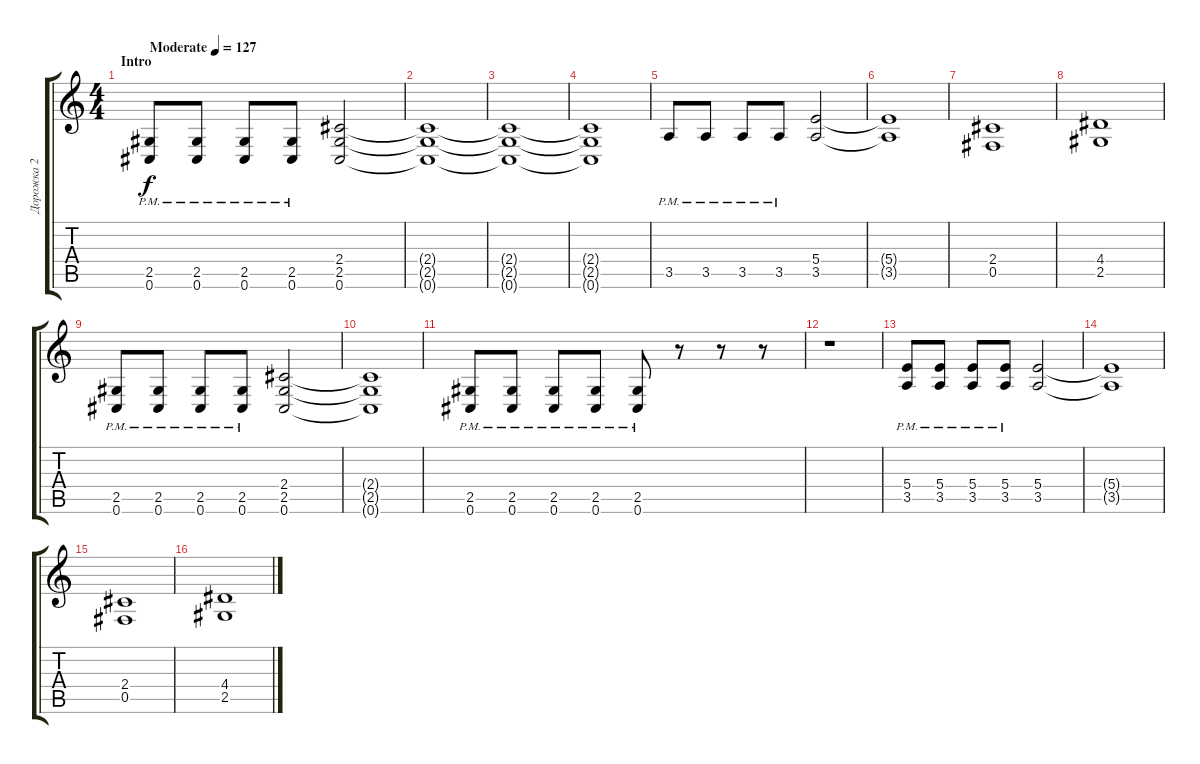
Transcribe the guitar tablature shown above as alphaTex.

\track ("Дорожка 2" "Дорожка 2") {instrument distortionguitar}
\staff {score tabs}
\tuning (Db4 Ab3 E3 B2 Gb2 Db2) {hide}
\ts (4 4)
\section ("" "Intro")
\tempo (127 "Moderate")
\clef g2
\ks c
(2.5{pm} 0.6{pm}).8{dy f instrument distortionguitar} (2.5{pm} 0.6{pm}).8 (2.5{pm} 0.6{pm}).8 (2.5{pm} 0.6{pm}).8 (2.4 2.5 0.6).2 |
(2.4{t} 2.5{t} 0.6{t}).1 |
(2.4{t} 2.5{t} 0.6{t}).1 |
(2.4{t} 2.5{t} 0.6{t}).1 |
3.5{pm}.8 3.5{pm}.8 3.5{pm}.8 3.5{pm}.8 (5.4 3.5).2 |
(5.4{t} 3.5{t}).1 |
(2.4 0.5).1 |
(4.4 2.5).1 |
(2.5{pm} 0.6{pm}).8 (2.5{pm} 0.6{pm}).8 (2.5{pm} 0.6{pm}).8 (2.5{pm} 0.6{pm}).8 (2.4 2.5 0.6).2 |
(2.4{t} 2.5{t} 0.6{t}).1 |
(2.5{pm} 0.6{pm}).8 (2.5{pm} 0.6{pm}).8 (2.5{pm} 0.6{pm}).8 (2.5{pm} 0.6{pm}).8 (2.5{pm} 0.6{pm}).8 r.8 r.8 r.8 |
r.1 |
(5.4{pm} 3.5{pm}).8 (5.4{pm} 3.5{pm}).8 (5.4{pm} 3.5{pm}).8 (5.4{pm} 3.5{pm}).8 (5.4 3.5).2 |
(5.4{t} 3.5{t}).1 |
(2.4 0.5).1 |
(4.4 2.5).1
